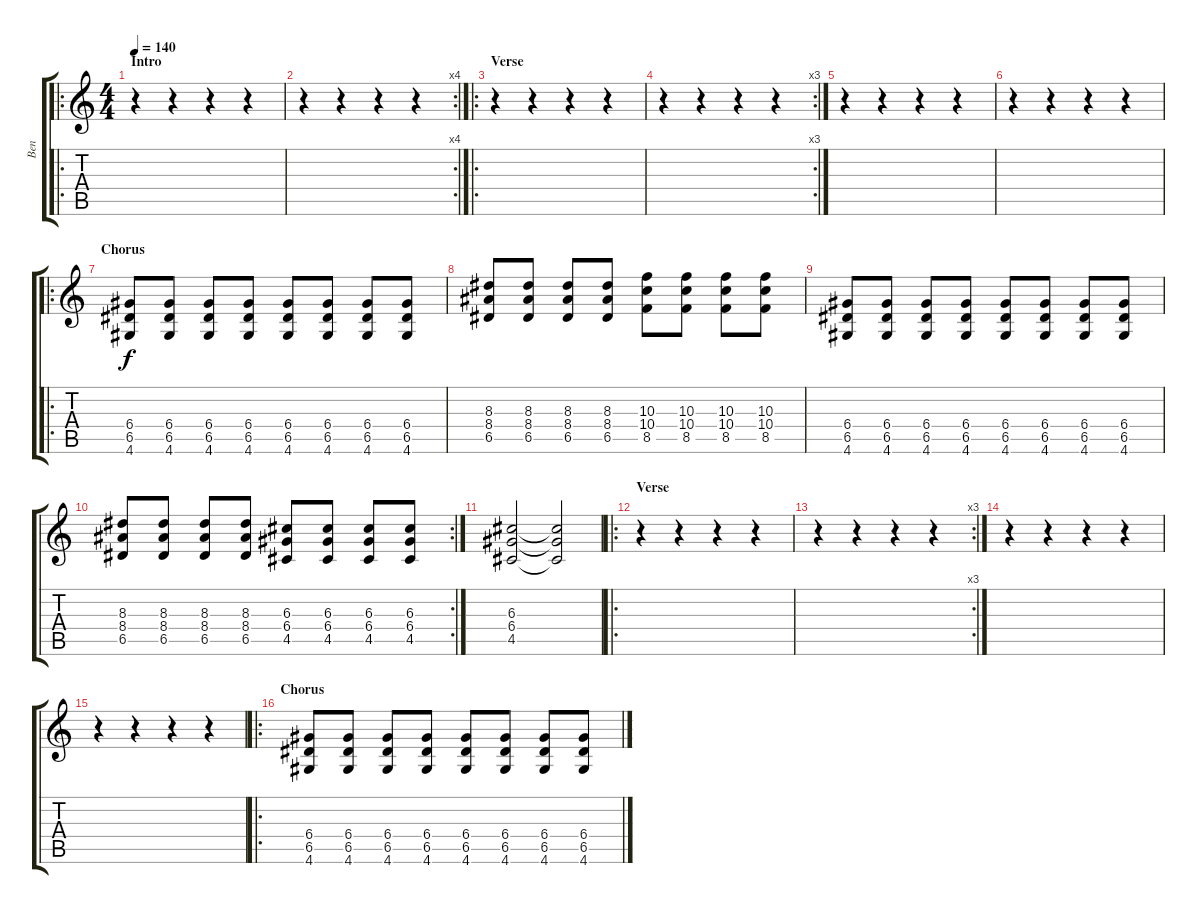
\track ("Ben" "Ben") {instrument distortionguitar}
\staff {score tabs}
\tuning (E4 B3 G3 D3 A2 E2) {hide}
\ro
\ts (4 4)
\section ("" "Intro")
\tempo 140
\clef g2
\ks c
r.4{dy f instrument distortionguitar} r.4 r.4 r.4 |
\rc 4
r.4 r.4 r.4 r.4 |
\ro
\section ("" "Verse")
r.4 r.4 r.4 r.4 |
\rc 3
r.4 r.4 r.4 r.4 |
r.4 r.4 r.4 r.4 |
r.4 r.4 r.4 r.4 |
\ro
\section ("" "Chorus")
(6.4 6.5 4.6).8 (6.4 6.5 4.6).8 (6.4 6.5 4.6).8 (6.4 6.5 4.6).8 (6.4 6.5 4.6).8 (6.4 6.5 4.6).8 (6.4 6.5 4.6).8 (6.4 6.5 4.6).8 |
(8.3 8.4 6.5).8 (8.3 8.4 6.5).8 (8.3 8.4 6.5).8 (8.3 8.4 6.5).8 (10.3 10.4 8.5).8 (10.3 10.4 8.5).8 (10.3 10.4 8.5).8 (10.3 10.4 8.5).8 |
(6.4 6.5 4.6).8 (6.4 6.5 4.6).8 (6.4 6.5 4.6).8 (6.4 6.5 4.6).8 (6.4 6.5 4.6).8 (6.4 6.5 4.6).8 (6.4 6.5 4.6).8 (6.4 6.5 4.6).8 |
\rc 2
(8.3 8.4 6.5).8 (8.3 8.4 6.5).8 (8.3 8.4 6.5).8 (8.3 8.4 6.5).8 (6.3 6.4 4.5).8 (6.3 6.4 4.5).8 (6.3 6.4 4.5).8 (6.3 6.4 4.5).8 |
(6.3 6.4 4.5).2 (6.3{t} 6.4{t} 4.5{t}).2 |
\ro
\section ("" "Verse")
r.4 r.4 r.4 r.4 |
\rc 3
r.4 r.4 r.4 r.4 |
r.4 r.4 r.4 r.4 |
r.4 r.4 r.4 r.4 |
\ro
\section ("" "Chorus")
(6.4 6.5 4.6).8 (6.4 6.5 4.6).8 (6.4 6.5 4.6).8 (6.4 6.5 4.6).8 (6.4 6.5 4.6).8 (6.4 6.5 4.6).8 (6.4 6.5 4.6).8 (6.4 6.5 4.6).8
